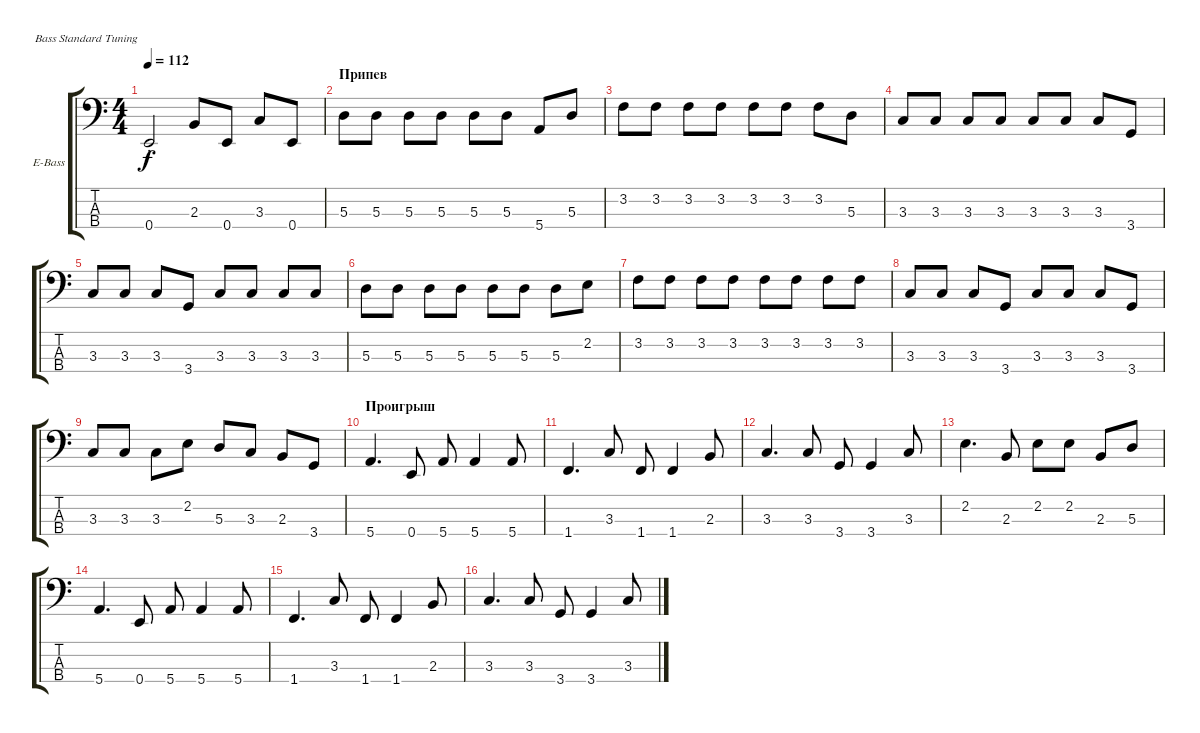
\defaultSystemsLayout 4
\bracketExtendMode groupsimilarinstruments
\firstSystemTrackNameOrientation horizontal
\otherSystemsTrackNameOrientation horizontal
\track ("Electric Bass" "E-Bass") {instrument electricbassfinger}
\staff {score tabs}
\tuning (G2 D2 A1 E1)
\ts (4 4)
\tempo 112
\clef f4
\ks c
0.4{st}.2{dy f} 2.3.8 0.4.8 3.3.8 0.4.8 |
\section ("" "Припев")
5.3.8 5.3.8 5.3.8 5.3.8 5.3.8 5.3.8 5.4.8 5.3.8 |
3.2.8 3.2.8 3.2.8 3.2.8 3.2.8 3.2.8 3.2.8 5.3.8 |
3.3.8 3.3.8 3.3.8 3.3.8 3.3.8 3.3.8 3.3.8 3.4.8 |
3.3.8 3.3.8 3.3.8 3.4.8 3.3.8 3.3.8 3.3.8 3.3.8 |
5.3.8 5.3.8 5.3.8 5.3.8 5.3.8 5.3.8 5.3.8 2.2.8 |
3.2.8 3.2.8 3.2.8 3.2.8 3.2.8 3.2.8 3.2.8 3.2.8 |
3.3.8 3.3.8 3.3.8 3.4.8 3.3.8 3.3.8 3.3.8 3.4.8 |
3.3.8 3.3.8 3.3.8 2.2.8 5.3.8 3.3.8 2.3.8 3.4.8 |
\section ("" "Проигрыш")
5.4.4{d} 0.4.8 5.4.8 5.4.4 5.4.8 |
1.4.4{d} 3.3.8 1.4.8 1.4.4 2.3.8 |
3.3.4{d} 3.3.8 3.4.8 3.4.4 3.3.8 |
2.2.4{d} 2.3.8 2.2.8 2.2.8 2.3.8 5.3.8 |
5.4.4{d} 0.4.8 5.4.8 5.4.4 5.4.8 |
1.4.4{d} 3.3.8 1.4.8 1.4.4 2.3.8 |
3.3.4{d} 3.3.8 3.4.8 3.4.4 3.3.8
